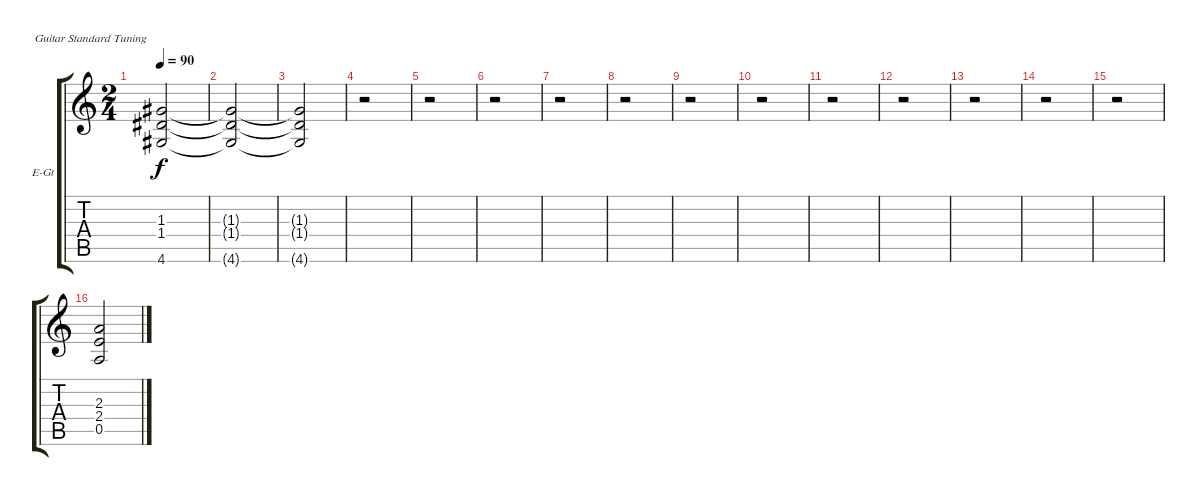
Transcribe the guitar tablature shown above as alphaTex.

\bracketExtendMode groupsimilarinstruments
\firstSystemTrackNameOrientation horizontal
\otherSystemsTrackNameOrientation horizontal
\track ("Гитара" "E-Gt") {instrument distortionguitar}
\staff {score tabs}
\tuning (E4 B3 G3 D3 A2 E2)
\ts (2 4)
\tempo 90
\clef g2
\ks c
(1.3 1.4 4.6).2{dy f instrument distortionguitar} |
(1.3{t} 1.4{t} 4.6{t}).2 |
(1.3{t} 1.4{t} 4.6{t}).2 |
r.2 |
r.2 |
r.2 |
r.2 |
r.2 |
r.2 |
r.2 |
r.2 |
r.2 |
r.2 |
r.2 |
r.2 |
(2.3 2.4 0.5).2
